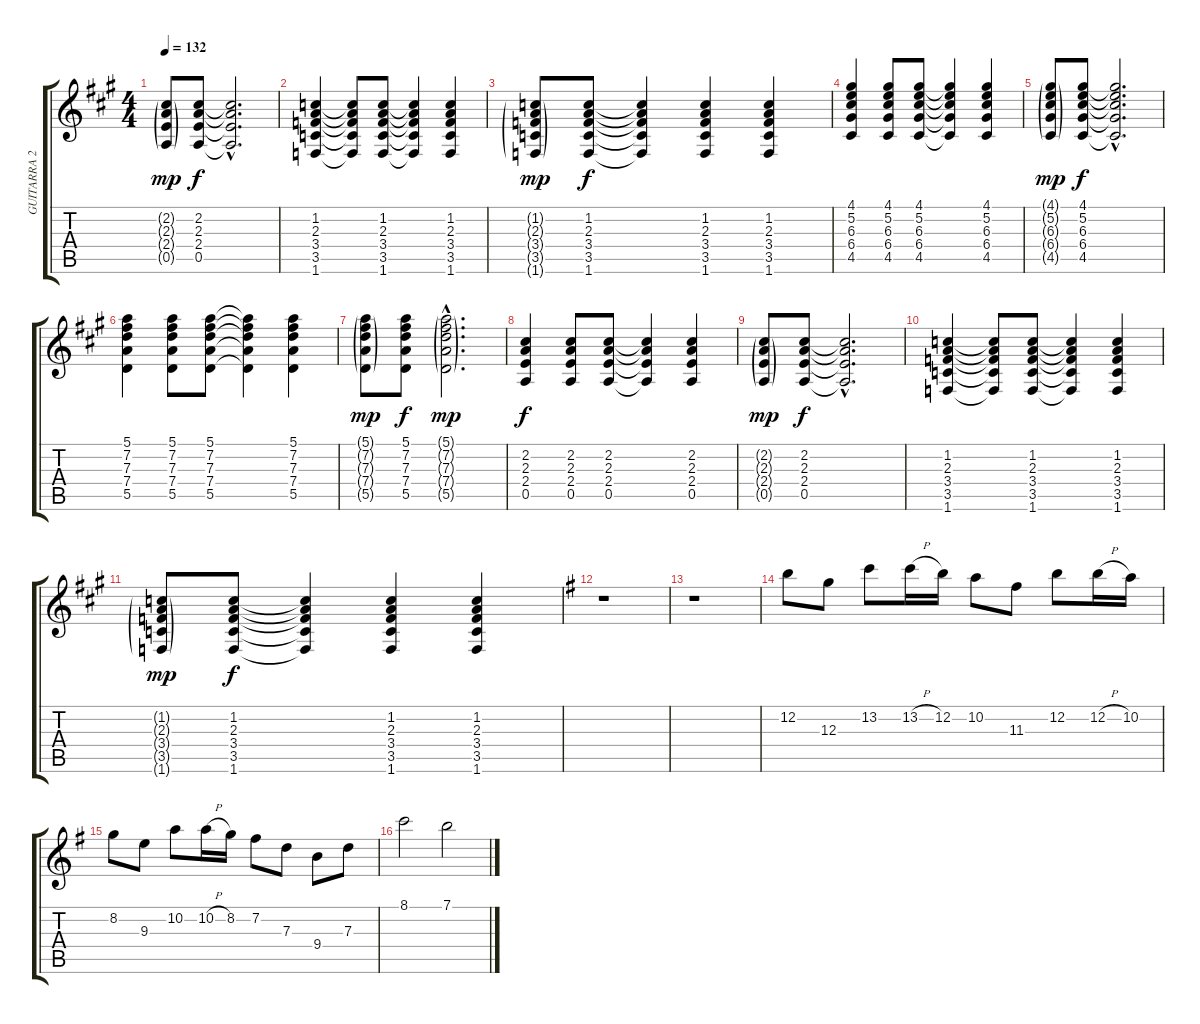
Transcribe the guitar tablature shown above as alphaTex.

\track ("GUITARRA 2" "GUITARRA 2") {instrument overdrivenguitar}
\staff {score tabs}
\tuning (E4 B3 G3 D3 A2 E2) {hide}
\ts (4 4)
\tempo 132
\clef g2
\ks f#minor
(2.2{g} 2.3{g} 2.4{g} 0.5{g}).8{dy mp} (2.2 2.3 2.4 0.5).8{dy f} (2.2{hac t} 2.3{hac t} 2.4{hac t} 0.5{hac t}).2{d} |
(1.2 2.3 3.4 3.5 1.6).4 (1.2{t} 2.3{t} 3.4{t} 3.5{t} 1.6{t}).8 (1.2 2.3 3.4 3.5 1.6).8 (1.2{t} 2.3{t} 3.4{t} 3.5{t} 1.6{t}).4 (1.2 2.3 3.4 3.5 1.6).4 |
(1.2{g} 2.3{g} 3.4{g} 3.5{g} 1.6{g}).8{dy mp} (1.2 2.3 3.4 3.5 1.6).8{dy f} (1.2{t} 2.3{t} 3.4{t} 3.5{t} 1.6{t}).4 (1.2 2.3 3.4 3.5 1.6).4 (1.2 2.3 3.4 3.5 1.6).4 |
(4.1 5.2 6.3 6.4 4.5).4 (4.1 5.2 6.3 6.4 4.5).8 (4.1 5.2 6.3 6.4 4.5).8 (4.1{t} 5.2{t} 6.3{t} 6.4{t} 4.5{t}).4 (4.1 5.2 6.3 6.4 4.5).4 |
(4.1{g} 5.2{g} 6.3{g} 6.4{g} 4.5{g}).8{dy mp} (4.1 5.2 6.3 6.4 4.5).8{dy f} (4.1{hac t} 5.2{hac t} 6.3{hac t} 6.4{hac t} 4.5{hac t}).2{d} |
(5.1 7.2 7.3 7.4 5.5).4 (5.1 7.2 7.3 7.4 5.5).8 (5.1 7.2 7.3 7.4 5.5).8 (5.1{t} 7.2{t} 7.3{t} 7.4{t} 5.5{t}).4 (5.1 7.2 7.3 7.4 5.5).4 |
(5.1{g} 7.2{g} 7.3{g} 7.4{g} 5.5{g}).8{dy mp} (5.1 7.2 7.3 7.4 5.5).8{dy f} (5.1{g hac} 7.2{g hac} 7.3{g hac} 7.4{g hac} 5.5{g hac}).2{d dy mp} |
(2.2 2.3 2.4 0.5).4{dy f} (2.2 2.3 2.4 0.5).8 (2.2 2.3 2.4 0.5).8 (2.2{t} 2.3{t} 2.4{t} 0.5{t}).4 (2.2 2.3 2.4 0.5).4 |
(2.2{g} 2.3{g} 2.4{g} 0.5{g}).8{dy mp} (2.2 2.3 2.4 0.5).8{dy f} (2.2{hac t} 2.3{hac t} 2.4{hac t} 0.5{hac t}).2{d} |
(1.2 2.3 3.4 3.5 1.6).4 (1.2{t} 2.3{t} 3.4{t} 3.5{t} 1.6{t}).8 (1.2 2.3 3.4 3.5 1.6).8 (1.2{t} 2.3{t} 3.4{t} 3.5{t} 1.6{t}).4 (1.2 2.3 3.4 3.5 1.6).4 |
(1.2{g} 2.3{g} 3.4{g} 3.5{g} 1.6{g}).8{dy mp} (1.2 2.3 3.4 3.5 1.6).8{dy f} (1.2{t} 2.3{t} 3.4{t} 3.5{t} 1.6{t}).4 (1.2 2.3 3.4 3.5 1.6).4 (1.2 2.3 3.4 3.5 1.6).4 |
\ks eminor
r.1{instrument electricguitarclean} |
r.1 |
12.2.8 12.3.8 13.2.8 13.2{h}.16 12.2.16 10.2.8 11.3.8 12.2.8 12.2{h}.16 10.2.16 |
8.2.8 9.3.8 10.2.8 10.2{h}.16 8.2.16 7.2.8 7.3.8 9.4.8 7.3.8 |
8.1.2 7.1.2
